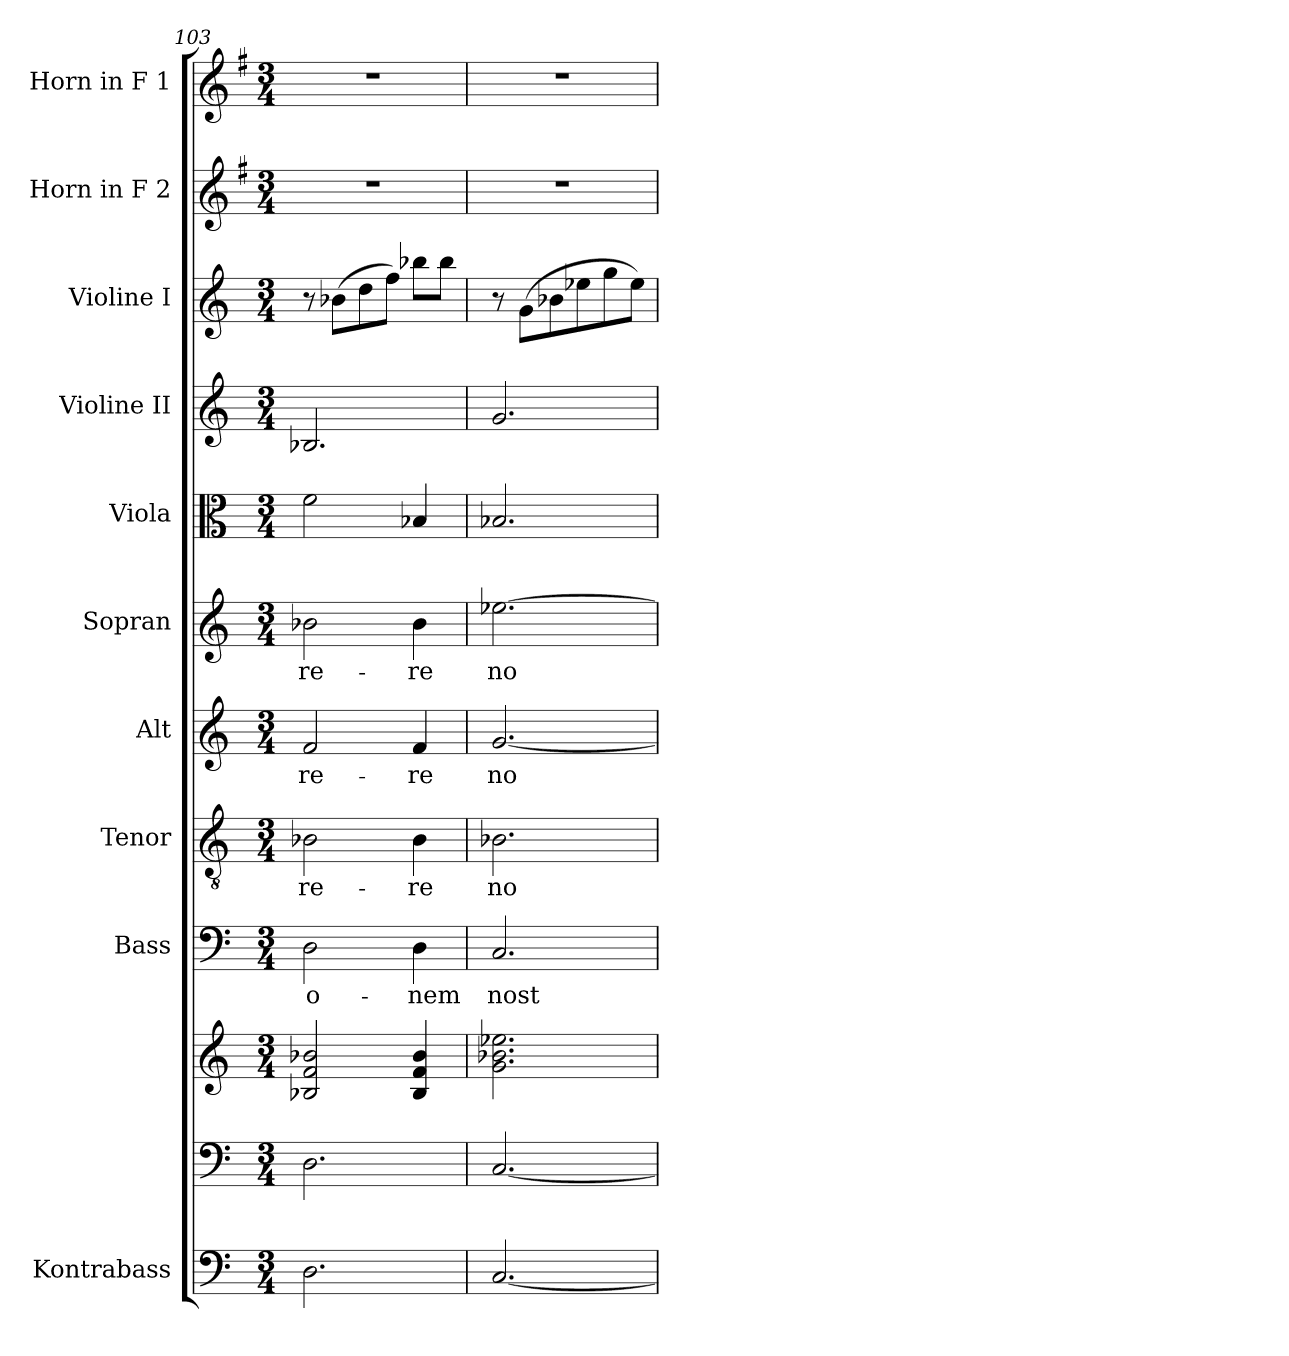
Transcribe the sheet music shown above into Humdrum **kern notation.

**kern	**kern	**kern	**kern	**text	**kern	**text	**kern	**text	**kern	**text	**kern	**kern	**kern	**kern	**kern
*part11	*part10	*part10	*part9	*part9	*part8	*part8	*part7	*part7	*part6	*part6	*part5	*part4	*part3	*part2	*part1
*staff12	*staff11	*staff10	*staff9	*staff9	*staff8	*staff8	*staff7	*staff7	*staff6	*staff6	*staff5	*staff4	*staff3	*staff2	*staff1
*I"Kontrabass	*	*	*I"Bass	*	*I"Tenor	*	*I"Alt	*	*I"Sopran	*	*I"Viola	*I"Violine II	*I"Violine I	*I"Horn in F 2	*I"Horn in F 1
*I'Kb.	*	*	*I'B	*	*I'T	*	*I'A	*	*I'S	*	*I'Vla.	*I'Vl. II	*I'Vl. I	*I'Hrn. 2	*I'Hrn. 1
!!LO:PB:g=z
*clefF4	*clefF4	*clefG2	*clefF4	*	*clefGv2	*	*clefG2	*	*clefG2	*	*clefC3	*clefG2	*clefG2	*clefG2	*clefG2
*ITrd7c12	*	*	*	*	*	*	*	*	*	*	*	*	*	*ITrd4c7	*ITrd4c7
*k[]	*k[]	*k[]	*k[]	*	*k[]	*	*k[]	*	*k[]	*	*k[]	*k[]	*k[]	*k[]	*k[]
*C:	*C:	*C:	*C:	*	*C:	*	*C:	*	*C:	*	*C:	*C:	*C:	*C:	*C:
*M3/4	*M3/4	*M3/4	*M3/4	*	*M3/4	*	*M3/4	*	*M3/4	*	*M3/4	*M3/4	*M3/4	*M3/4	*M3/4
=103	=103	=103	=103	=103	=103	=103	=103	=103	=103	=103	=103	=103	=103	=103	=103
!	!	!	!	!LO:LY:b	!	!LO:LY:b	!	!LO:LY:b	!	!LO:LY:b	!	!	!	!	!
2.DD\	2.D\	2B-X/ 2f/ 2b-X/	2D\	-o-	2B-X\	-re-	2f/	-re-	2b-X\	-re-	2f\	2.B-X/	8r	2.r	2.r
.	.	.	.	.	.	.	.	.	.	.	.	.	(>8b-X\L	.	.
.	.	.	.	.	.	.	.	.	.	.	.	.	8dd\	.	.
.	.	.	.	.	.	.	.	.	.	.	.	.	8ff\J)	.	.
!	!	!	!	!LO:LY:b	!	!LO:LY:b	!	!LO:LY:b	!	!LO:LY:b	!	!	!	!	!
.	.	4B-/ 4f/ 4b-/	4D\	-nem	4B-\	-re	4f/	-re	4b-\	-re	4B-X/	.	8bb-X\L	.	.
.	.	.	.	.	.	.	.	.	.	.	.	.	8bb-\J	.	.
=104	=104	=104	=104	=104	=104	=104	=104	=104	=104	=104	=104	=104	=104	=104	=104
!	!	!	!	!LO:LY:b	!	!LO:LY:b	!	!LO:LY:b	!	!LO:LY:b	!	!	!	!	!
[2.CC/	[2.C/	2.g\ 2.b-X\ 2.ee-X\	2.C/	nost-	2.B-X\	no-	[2.g/	no-	[2.ee-X\	no-	2.B-X/	2.g/	8r	2.r	2.r
.	.	.	.	.	.	.	.	.	.	.	.	.	(>8g\L	.	.
.	.	.	.	.	.	.	.	.	.	.	.	.	8b-X\	.	.
.	.	.	.	.	.	.	.	.	.	.	.	.	8ee-X\	.	.
.	.	.	.	.	.	.	.	.	.	.	.	.	8gg\	.	.
.	.	.	.	.	.	.	.	.	.	.	.	.	8ee-\J)	.	.
=	=	=	=	=	=	=	=	=	=	=	=	=	=	=	=
*-	*-	*-	*-	*-	*-	*-	*-	*-	*-	*-	*-	*-	*-	*-	*-
